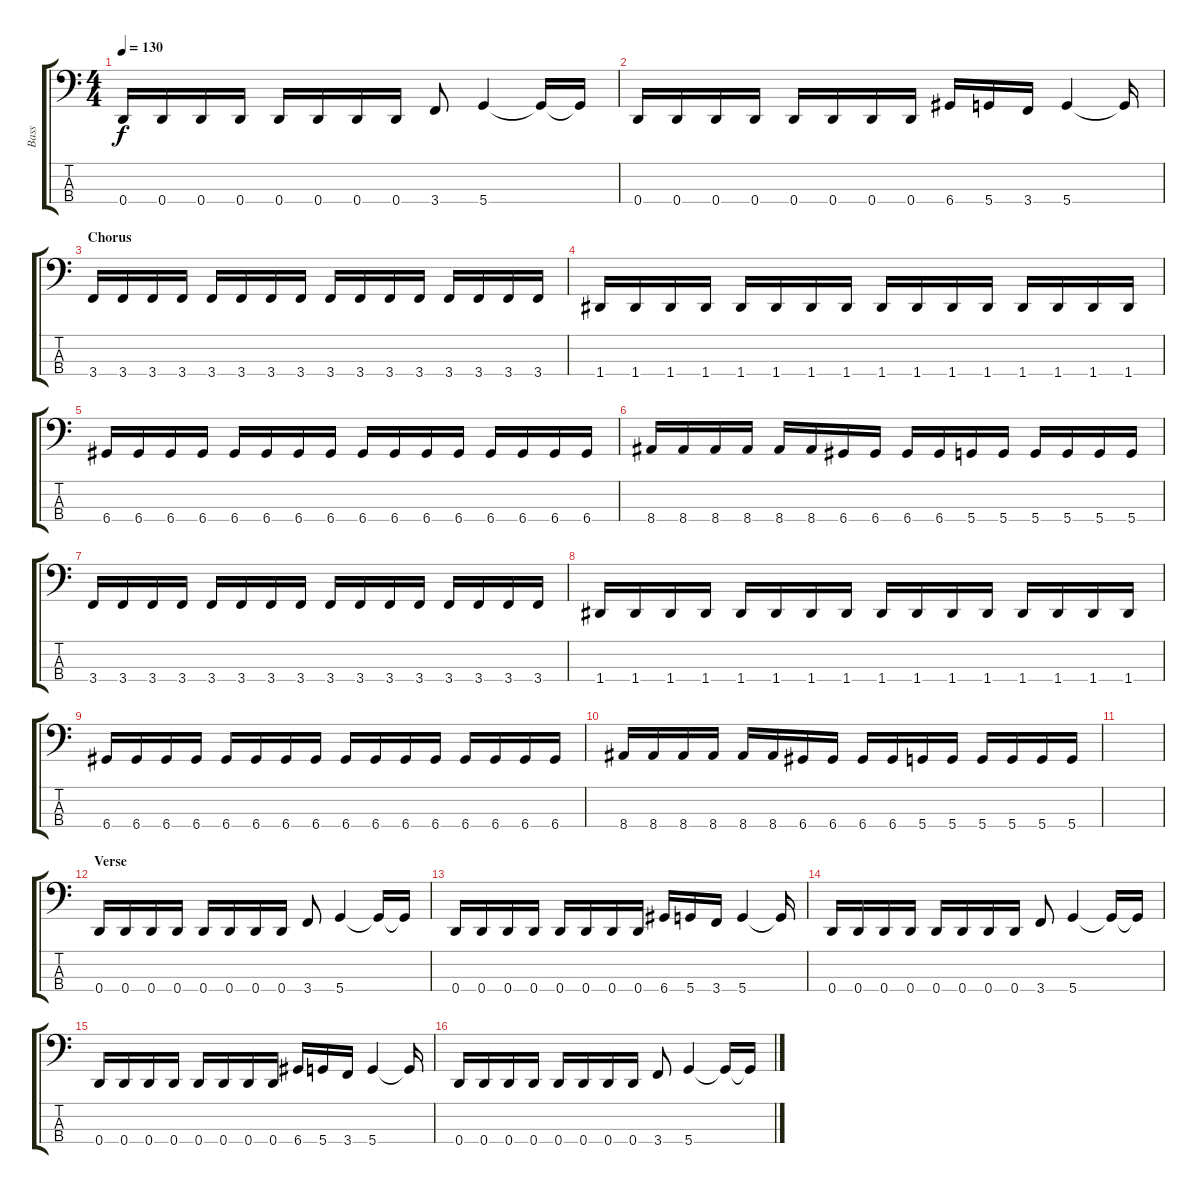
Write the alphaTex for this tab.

\track ("Bass" "Bass") {instrument electricbassfinger}
\staff {score tabs}
\tuning (G2 D2 A1 D1) {hide}
\ts (4 4)
\tempo 130
\clef f4
\ks c
0.4.16{dy f} 0.4.16 0.4.16 0.4.16 0.4.16 0.4.16 0.4.16 0.4.16 3.4.8 5.4.4 5.4{t}.16 5.4{t}.16 |
0.4.16 0.4.16 0.4.16 0.4.16 0.4.16 0.4.16 0.4.16 0.4.16 6.4.16 5.4.16 3.4.16 5.4.4 5.4{t}.16 |
\section ("" "Chorus")
3.4.16 3.4.16 3.4.16 3.4.16 3.4.16 3.4.16 3.4.16 3.4.16 3.4.16 3.4.16 3.4.16 3.4.16 3.4.16 3.4.16 3.4.16 3.4.16 |
1.4.16 1.4.16 1.4.16 1.4.16 1.4.16 1.4.16 1.4.16 1.4.16 1.4.16 1.4.16 1.4.16 1.4.16 1.4.16 1.4.16 1.4.16 1.4.16 |
6.4.16 6.4.16 6.4.16 6.4.16 6.4.16 6.4.16 6.4.16 6.4.16 6.4.16 6.4.16 6.4.16 6.4.16 6.4.16 6.4.16 6.4.16 6.4.16 |
8.4.16 8.4.16 8.4.16 8.4.16 8.4.16 8.4.16 6.4.16 6.4.16 6.4.16 6.4.16 5.4.16 5.4.16 5.4.16 5.4.16 5.4.16 5.4.16 |
3.4.16 3.4.16 3.4.16 3.4.16 3.4.16 3.4.16 3.4.16 3.4.16 3.4.16 3.4.16 3.4.16 3.4.16 3.4.16 3.4.16 3.4.16 3.4.16 |
1.4.16 1.4.16 1.4.16 1.4.16 1.4.16 1.4.16 1.4.16 1.4.16 1.4.16 1.4.16 1.4.16 1.4.16 1.4.16 1.4.16 1.4.16 1.4.16 |
6.4.16 6.4.16 6.4.16 6.4.16 6.4.16 6.4.16 6.4.16 6.4.16 6.4.16 6.4.16 6.4.16 6.4.16 6.4.16 6.4.16 6.4.16 6.4.16 |
8.4.16 8.4.16 8.4.16 8.4.16 8.4.16 8.4.16 6.4.16 6.4.16 6.4.16 6.4.16 5.4.16 5.4.16 5.4.16 5.4.16 5.4.16 5.4.16 |
|
\section ("" "Verse")
0.4.16 0.4.16 0.4.16 0.4.16 0.4.16 0.4.16 0.4.16 0.4.16 3.4.8 5.4.4 5.4{t}.16 5.4{t}.16 |
0.4.16 0.4.16 0.4.16 0.4.16 0.4.16 0.4.16 0.4.16 0.4.16 6.4.16 5.4.16 3.4.16 5.4.4 5.4{t}.16 |
0.4.16 0.4.16 0.4.16 0.4.16 0.4.16 0.4.16 0.4.16 0.4.16 3.4.8 5.4.4 5.4{t}.16 5.4{t}.16 |
0.4.16 0.4.16 0.4.16 0.4.16 0.4.16 0.4.16 0.4.16 0.4.16 6.4.16 5.4.16 3.4.16 5.4.4 5.4{t}.16 |
0.4.16 0.4.16 0.4.16 0.4.16 0.4.16 0.4.16 0.4.16 0.4.16 3.4.8 5.4.4 5.4{t}.16 5.4{t}.16
